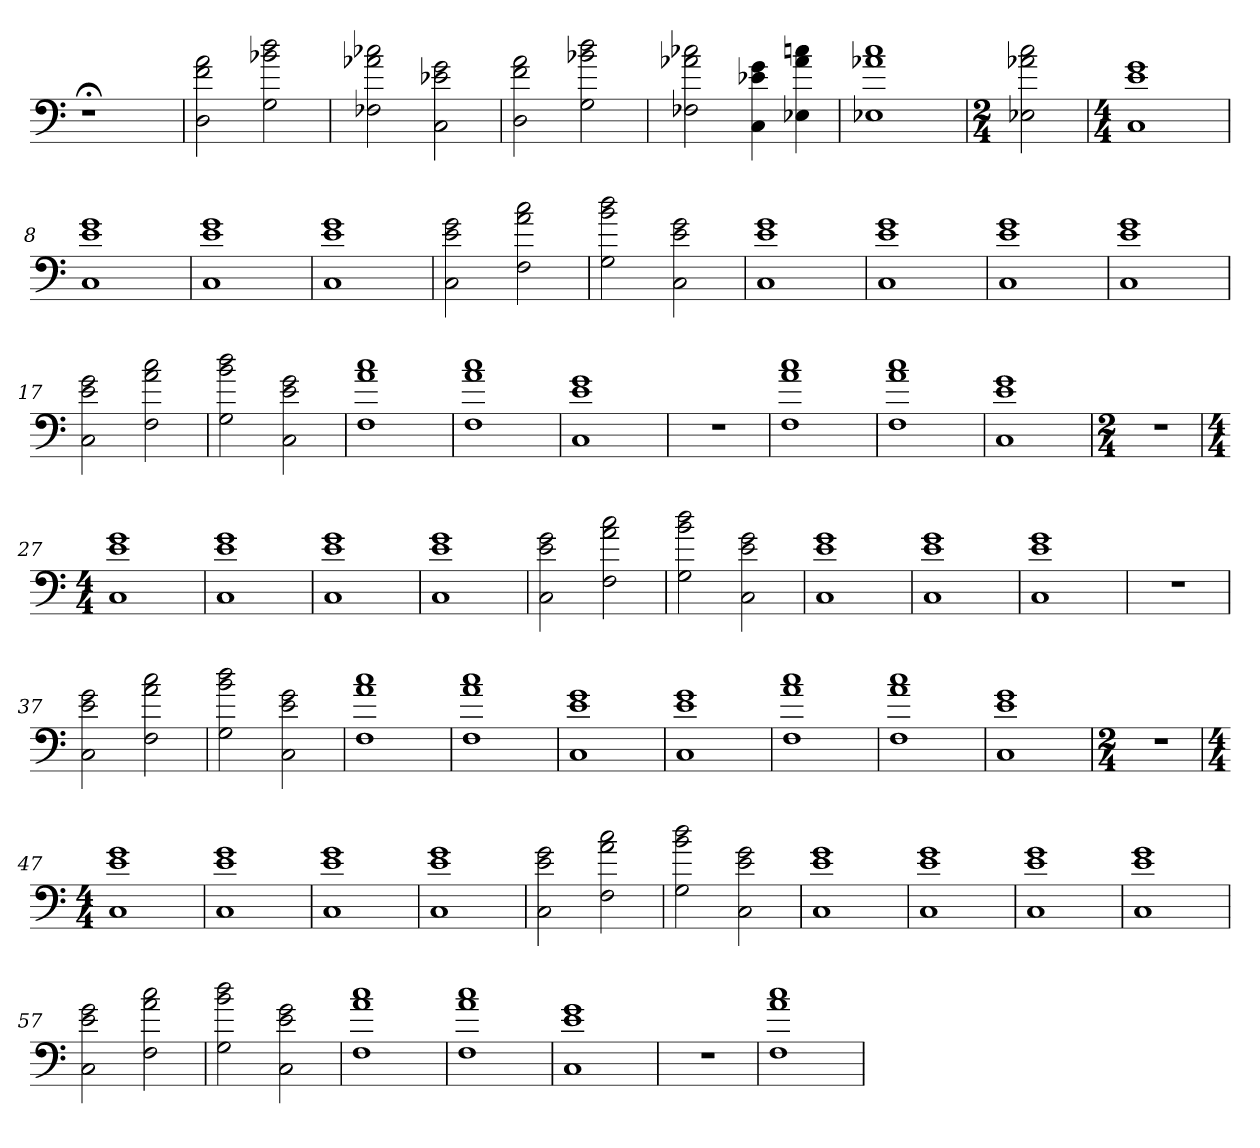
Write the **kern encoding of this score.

**kern
*part1
*staff1
=
1r;<
=1
2D 2f 2a
2G 2b-X 2dd
=2
2F-X 2a-X 2cc-X
2C 2e-X 2g
=3
2D 2f 2a
2G 2b-X 2dd
=4
2F-X 2a-X 2cc-X
4C 4e-X 4g
4E-X 4a- 4ccn
=5
1E-X 1a-X 1cc
=6
*M2/4
2E-X 2a-X 2cc
=7
*M4/4
1C 1e 1g
=8
1C 1e 1g
=9
1C 1e 1g
=10
1C 1e 1g
=11
2C 2e 2g
2F 2a 2cc
=12
2G 2b 2dd
2C 2e 2g
=13
1C 1e 1g
=14
1C 1e 1g
=15
1C 1e 1g
=16
1C 1e 1g
=17
2C 2e 2g
2F 2a 2cc
=18
2G 2b 2dd
2C 2e 2g
=19
1F 1a 1cc
=20
1F 1a 1cc
=21
1C 1e 1g
=22
1r
=23
1F 1a 1cc
=24
1F 1a 1cc
=25
1C 1e 1g
=26
*M2/4
2r
=27
*M4/4
1C 1e 1g
=28
1C 1e 1g
=29
1C 1e 1g
=30
1C 1e 1g
=31
2C 2e 2g
2F 2a 2cc
=32
2G 2b 2dd
2C 2e 2g
=33
1C 1e 1g
=34
1C 1e 1g
=35
1C 1e 1g
=36
1r
=37
2C 2e 2g
2F 2a 2cc
=38
2G 2b 2dd
2C 2e 2g
=39
1F 1a 1cc
=40
1F 1a 1cc
=41
1C 1e 1g
=42
1C 1e 1g
=43
1F 1a 1cc
=44
1F 1a 1cc
=45
1C 1e 1g
=46
*M2/4
2r
=47
*M4/4
1C 1e 1g
=48
1C 1e 1g
=49
1C 1e 1g
=50
1C 1e 1g
=51
2C 2e 2g
2F 2a 2cc
=52
2G 2b 2dd
2C 2e 2g
=53
1C 1e 1g
=54
1C 1e 1g
=55
1C 1e 1g
=56
1C 1e 1g
=57
2C 2e 2g
2F 2a 2cc
=58
2G 2b 2dd
2C 2e 2g
=59
1F 1a 1cc
=60
1F 1a 1cc
=61
1C 1e 1g
=62
1r
=63
1F 1a 1cc
=
*-
